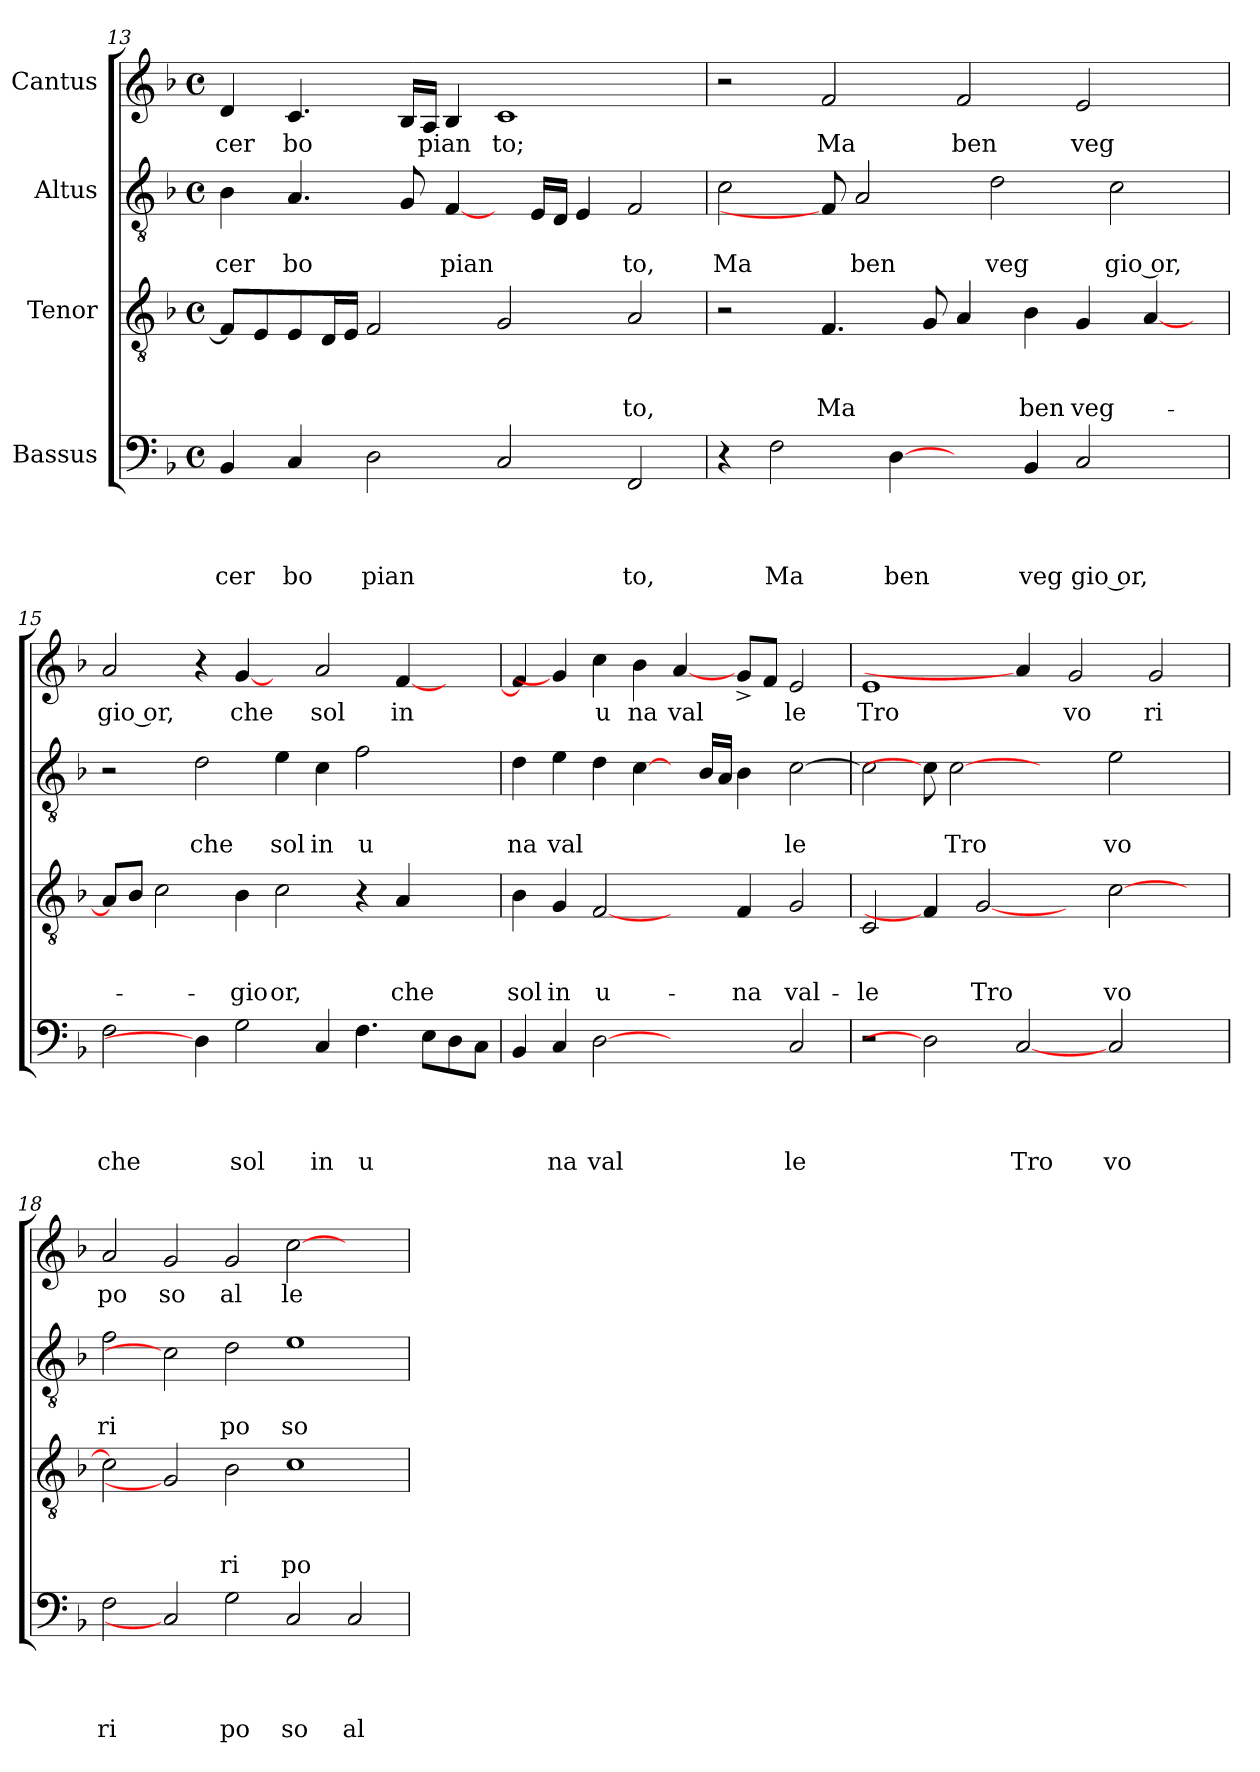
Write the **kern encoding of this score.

**kern	**text	**text	**text	**text	**kern	**text	**text	**text	**kern	**text	**text	**kern	**text
*part4	*part4	*part4	*part4	*part4	*part3	*part3	*part3	*part3	*part2	*part2	*part2	*part1	*part1
*staff4	*staff4	*staff4	*staff4	*staff4	*staff3	*staff3	*staff3	*staff3	*staff2	*staff2	*staff2	*staff1	*staff1
*I"Bassus	*	*	*	*	*I"Tenor	*	*	*	*I"Altus	*	*	*I"Cantus	*
!!LO:LB:g=z
*clefF4	*	*	*	*	*clefGv2	*	*	*	*clefGv2	*	*	*clefG2	*
*k[b-]	*	*	*	*	*k[b-]	*	*	*	*k[b-]	*	*	*k[b-]	*
*F:	*	*	*	*	*F:	*	*	*	*F:	*	*	*F:	*
*M4/4	*	*	*	*	*M4/4	*	*	*	*M4/4	*	*	*M4/4	*
*met(c)	*	*	*	*	*met(c)	*	*	*	*met(c)	*	*	*met(c)	*
=13	=13	=13	=13	=13	=13	=13	=13	=13	=13	=13	=13	=13	=13
!	!	!	!	!LO:LY:b	!	!	!	!	!	!	!LO:LY:b	!	!LO:LY:b
4BB-/	.	.	.	cer	8F/L]	.	.	.	4B-\	.	cer	4d/	-cer
.	.	.	.	.	8E/	.	.	.	.	.	.	.	.
!	!	!	!	!LO:LY:b	!	!	!	!	!	!	!LO:LY:b	!	!LO:LY:b
4C/	.	.	.	bo	8E/	.	.	.	4.A/	.	bo	4.c/	bo
.	.	.	.	.	16D/L	.	.	.	.	.	.	.	.
.	.	.	.	.	16E/JJ	.	.	.	.	.	.	.	.
!	!	!	!	!LO:LY:b	!	!	!	!	!	!	!	!	!
2D\	.	.	.	pian	2F/	.	.	.	.	.	.	.	.
.	.	.	.	.	.	.	.	.	8G/	.	.	16B-/LL	.
!	!	!	!	!	!	!	!	!	!	!	!	!	!LO:LY:b
.	.	.	.	.	.	.	.	.	.	.	.	16A/JJ	pian
!	!	!	!	!	!	!	!	!	!	!	!LO:LY:b	!	!
.	.	.	.	.	.	.	.	.	[4F/	.	pian	4B-/	.
!	!	!	!	!	!	!	!	!	!	!	!	!	!LO:LY:b
2C/	.	.	.	.	2G/	.	.	.	8ryy	.	.	1c	to;
.	.	.	.	.	.	.	.	.	16E/LL	.	.	.	.
.	.	.	.	.	.	.	.	.	16D/JJ	.	.	.	.
.	.	.	.	.	.	.	.	.	4E/	.	.	.	.
!	!	!	!	!LO:LY:b	!	!	!	!LO:LY:b	!	!	!LO:LY:b	!	!
2FF/	.	.	.	to,	2A/	.	.	-to,	2F/	.	to,	.	.
=14	=14	=14	=14	=14	=14	=14	=14	=14	=14	=14	=14	=14	=14
!	!	!	!	!	!	!	!	!	!	!	!LO:LY:b	!	!
4r	.	.	.	.	2r	.	.	.	2c\	.	Ma	2r	.
!	!	!	!	!LO:LY:b	!	!	!	!	!	!	!	!	!
2F\	.	.	.	Ma	.	.	.	.	.	.	.	.	.
!	!	!	!	!	!	!	!	!LO:LY:b	!	!	!	!	!LO:LY:b
.	.	.	.	.	4.F/	.	.	Ma	8F/]	.	.	2f/	Ma
!	!	!	!	!	!	!	!	!	!	!	!LO:LY:b	!	!
.	.	.	.	.	.	.	.	.	2A/	.	ben	.	.
!	!	!	!	!LO:LY:b	!	!	!	!	!	!	!	!	!
[4D\	.	.	.	ben	.	.	.	.	.	.	.	.	.
.	.	.	.	.	8G/	.	.	.	.	.	.	.	.
!	!	!	!	!	!	!	!	!	!	!	!	!	!LO:LY:b
4ryy	.	.	.	.	4A/	.	.	.	.	.	.	2f/	ben
!	!	!	!	!	!	!	!	!	!	!	!LO:LY:b	!	!
.	.	.	.	.	.	.	.	.	2d\	.	veg	.	.
!	!	!	!	!LO:LY:b	!	!	!	!LO:LY:b	!	!	!	!	!
4BB-/	.	.	.	veg	4B-\	.	.	ben	.	.	.	.	.
!	!	!	!	!LO:LY:b:rj	!	!	!	!LO:LY:b	!	!	!	!	!LO:LY:b
2C/	.	.	.	gio or,	4G/	.	.	veg-	.	.	.	2e/	veg
!	!	!	!	!	!	!	!	!	!	!	!LO:LY:b:rj	!	!
.	.	.	.	.	.	.	.	.	2c\	.	gio or,	.	.
.	.	.	.	.	[<4A/	.	.	.	.	.	.	.	.
8ryy	.	.	.	.	8ryy	.	.	.	.	.	.	8ryy	.
=15	=15	=15	=15	=15	=15	=15	=15	=15	=15	=15	=15	=15	=15
!	!	!	!	!LO:LY:b	!	!	!	!	!	!	!	!	!LO:LY:b:rj
2F\	.	.	.	che	8A/L]	.	.	.	2r	.	.	2a/	gio or,
.	.	.	.	.	8B-/J	.	.	.	.	.	.	.	.
.	.	.	.	.	2c\	.	.	.	.	.	.	.	.
!	!	!	!	!	!	!	!	!	!	!	!LO:LY:b	!	!
4D\]	.	.	.	.	.	.	.	.	2d\	.	che	4r	.
!	!	!	!	!LO:LY:b	!	!	!	!LO:LY:b	!	!	!	!	!LO:LY:b
2G\	.	.	.	sol	4B-\	.	.	-gio	.	.	.	[4g/	che
!	!	!	!	!	!	!	!	!LO:LY:b	!	!	!LO:LY:b	!	!
.	.	.	.	.	2c\	.	.	or,	4e\	.	sol	4ryy	.
!	!	!	!	!LO:LY:b	!	!	!	!	!	!	!LO:LY:b	!	!LO:LY:b
4C/	.	.	.	in	.	.	.	.	4c\	.	in	2a/	sol
!	!	!	!	!LO:LY:b	!	!	!	!	!	!	!LO:LY:b	!	!
4.F\	.	.	.	u	4r	.	.	.	2f\	.	u	.	.
!	!	!	!	!	!	!	!	!LO:LY:b	!	!	!	!	!LO:LY:b
.	.	.	.	.	4A/	.	.	che	.	.	.	[<4f/	in
8E\L	.	.	.	.	.	.	.	.	.	.	.	.	.
8D\	.	.	.	.	4ryy	.	.	.	4ryy	.	.	4ryy	.
8C\J	.	.	.	.	.	.	.	.	.	.	.	.	.
=16	=16	=16	=16	=16	=16	=16	=16	=16	=16	=16	=16	=16	=16
!	!	!	!	!	!	!	!	!LO:LY:b	!	!	!LO:LY:b	!	!
4BB-/	.	.	.	.	4B-\	.	.	sol	4d\	.	na	4f/]	.
!	!	!	!	!LO:LY:b	!	!	!	!LO:LY:b	!	!	!LO:LY:b	!	!
4C/	.	.	.	na	4G/	.	.	in	4e\	.	val	4g/]	.
!	!	!	!	!LO:LY:b	!	!	!	!LO:LY:b	!	!	!	!	!LO:LY:b
[2D	.	.	.	val	[2F/	.	.	u-	4d\	.	.	4cc\	u
!	!	!	!	!	!	!	!	!	!	!	!	!	!LO:LY:b
.	.	.	.	.	.	.	.	.	[4c\	.	.	4b-\	na
!	!	!	!	!	!	!	!	!	!	!	!	!	!LO:LY:b
2ryy	.	.	.	.	4ryy	.	.	.	8ryy	.	.	[4a/	val
.	.	.	.	.	.	.	.	.	16B-/LL	.	.	.	.
.	.	.	.	.	.	.	.	.	16A/JJ	.	.	.	.
!	!	!	!	!	!	!	!	!LO:LY:b	!	!	!	!	!
.	.	.	.	.	4F/	.	.	-na	4B-\	.	.	8g^</L	.
.	.	.	.	.	.	.	.	.	.	.	.	8f/J	.
!	!	!	!	!LO:LY:b	!	!	!	!LO:LY:b	!	!	!LO:LY:b	!	!LO:LY:b
2C/	.	.	.	le	2G/	.	.	val-	[<2c\	.	le	2e/	le
!!LO:LB:g=z
=17	=17	=17	=17	=17	=17	=17	=17	=17	=17	=17	=17	=17	=17
!	!	!	!	!	!	!	!	!LO:LY:b	!	!	!	!	!LO:LY:b
2r	.	.	.	.	2C/	.	.	-le	2c\]	.	.	1e	Tro
2D]	.	.	.	.	4F/]	.	.	.	8c\]	.	.	.	.
!	!	!	!	!	!	!	!	!	!	!	!LO:LY:b	!	!
.	.	.	.	.	.	.	.	.	[2c	.	Tro	.	.
!	!	!	!	!	!	!	!	!LO:LY:b	!	!	!	!	!
.	.	.	.	.	[2G	.	.	Tro	.	.	.	.	.
!	!	!	!	!LO:LY:b	!	!	!	!	!	!	!	!	!
[2C	.	.	.	Tro	.	.	.	.	.	.	.	4a/]	.
.	.	.	.	.	.	.	.	.	4.ryy	.	.	.	.
!	!	!	!	!	!	!	!	!	!	!	!	!	!LO:LY:b
.	.	.	.	.	4ryy	.	.	.	.	.	.	2g/	vo
!	!	!	!	!LO:LY:b	!	!	!	!LO:LY:b	!	!	!LO:LY:b	!	!
2C/	.	.	.	vo	[>2c\	.	.	vo	2e\	.	vo	.	.
!	!	!	!	!	!	!	!	!	!	!	!	!	!LO:LY:b
.	.	.	.	.	.	.	.	.	.	.	.	2g/	ri
4ryy	.	.	.	.	4ryy	.	.	.	4ryy	.	.	.	.
=18	=18	=18	=18	=18	=18	=18	=18	=18	=18	=18	=18	=18	=18
!	!	!	!	!LO:LY:b	!	!	!	!	!	!	!LO:LY:b	!	!LO:LY:b
2F\	.	.	.	ri	2c\]	.	.	.	2f\	.	ri	2a/	po
!	!	!	!	!	!	!	!	!	!	!	!	!	!LO:LY:b
2C]	.	.	.	.	2G]	.	.	.	2c]	.	.	2g/	so
!	!	!	!	!LO:LY:b	!	!	!	!LO:LY:b	!	!	!LO:LY:b	!	!LO:LY:b
2G\	.	.	.	po	2B-\	.	.	ri	2d\	.	po	2g/	al
!	!	!	!	!LO:LY:b	!	!	!	!LO:LY:b	!	!	!LO:LY:b	!	!LO:LY:b
2C/	.	.	.	so	1c	.	.	po	1e	.	so	[>2cc\	le
!	!	!	!	!LO:LY:b	!	!	!	!	!	!	!	!	!
2C/	.	.	.	al	.	.	.	.	.	.	.	2ryy	.
=	=	=	=	=	=	=	=	=	=	=	=	=	=
*-	*-	*-	*-	*-	*-	*-	*-	*-	*-	*-	*-	*-	*-
